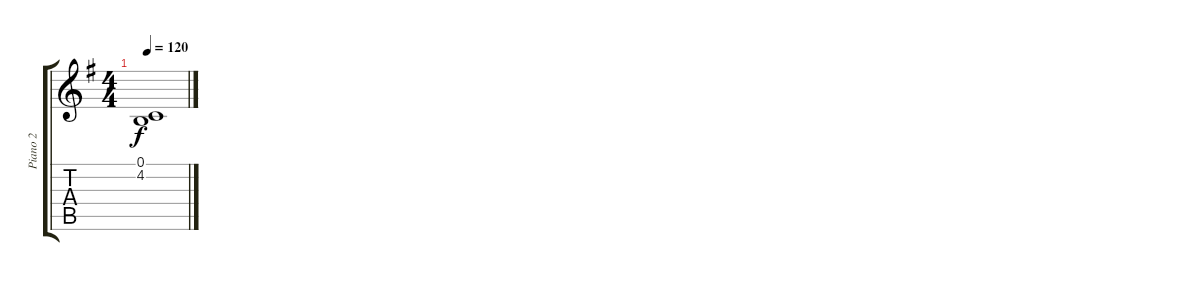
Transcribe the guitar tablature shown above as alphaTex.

\track ("Piano 2" "Piano 2") {instrument acousticgrandpiano}
\staff {score tabs}
\tuning (C4 G3 Eb3 Bb2 F2 C2) {hide}
\ts (4 4)
\tempo 120
\clef g2
\ks g
(0.1{t} 4.2{t}).1{dy f}
